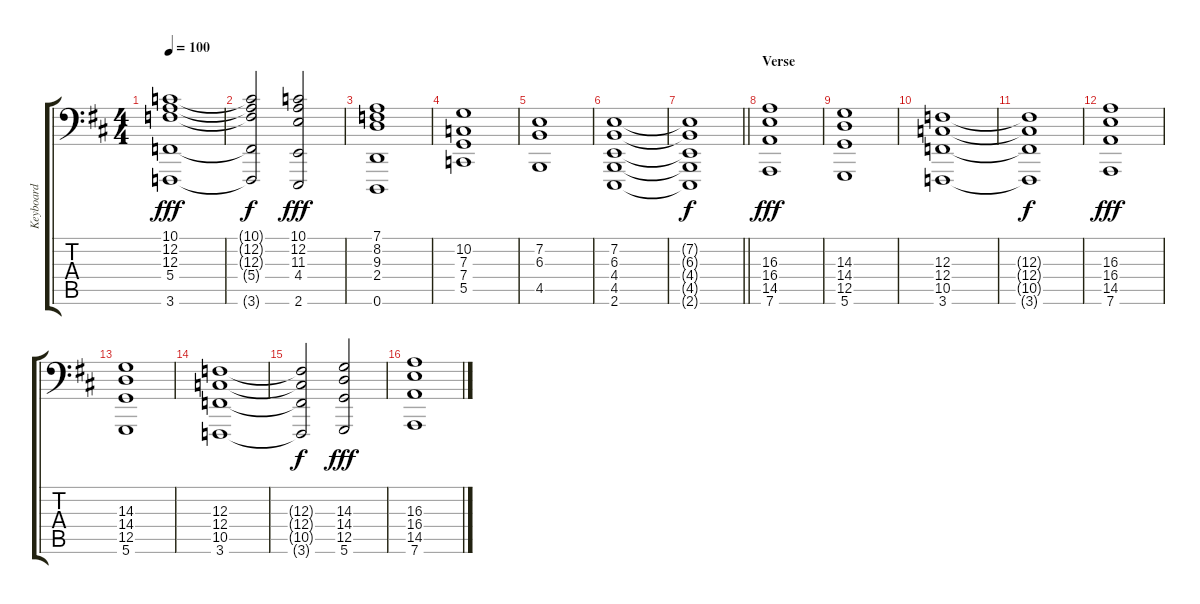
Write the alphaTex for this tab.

\track ("Keyboard" "Keyboard") {instrument synthstrings1}
\staff {score tabs}
\tuning (D3 A2 F2 C2 G1 D1) {hide}
\ts (4 4)
\tempo 100
\clef f4
\ks d
(10.1 12.2 12.3 5.4 3.6).1{dy fff} |
(10.1{t} 12.2{t} 12.3{t} 5.4{t} 3.6{t}).2{dy f} (10.1 12.2 11.3 4.4 2.6).2{dy fff} |
(7.1 8.2 9.3 2.4 0.6).1 |
(10.2 7.3 7.4 5.5).1 |
(7.2 6.3 4.5).1 |
(7.2 6.3 4.4 4.5 2.6).1 |
\barLineRight lightlight
(7.2{t} 6.3{t} 4.4{t} 4.5{t} 2.6{t}).1{dy f} |
\section ("" "Verse")
(16.3 16.4 14.5 7.6).1{dy fff} |
(14.3 14.4 12.5 5.6).1 |
(12.3 12.4 10.5 3.6).1 |
(12.3{t} 12.4{t} 10.5{t} 3.6{t}).1{dy f} |
(16.3 16.4 14.5 7.6).1{dy fff} |
(14.3 14.4 12.5 5.6).1 |
(12.3 12.4 10.5 3.6).1 |
(12.3{t} 12.4{t} 10.5{t} 3.6{t}).2{dy f} (14.3 14.4 12.5 5.6).2{dy fff} |
(16.3 16.4 14.5 7.6).1
